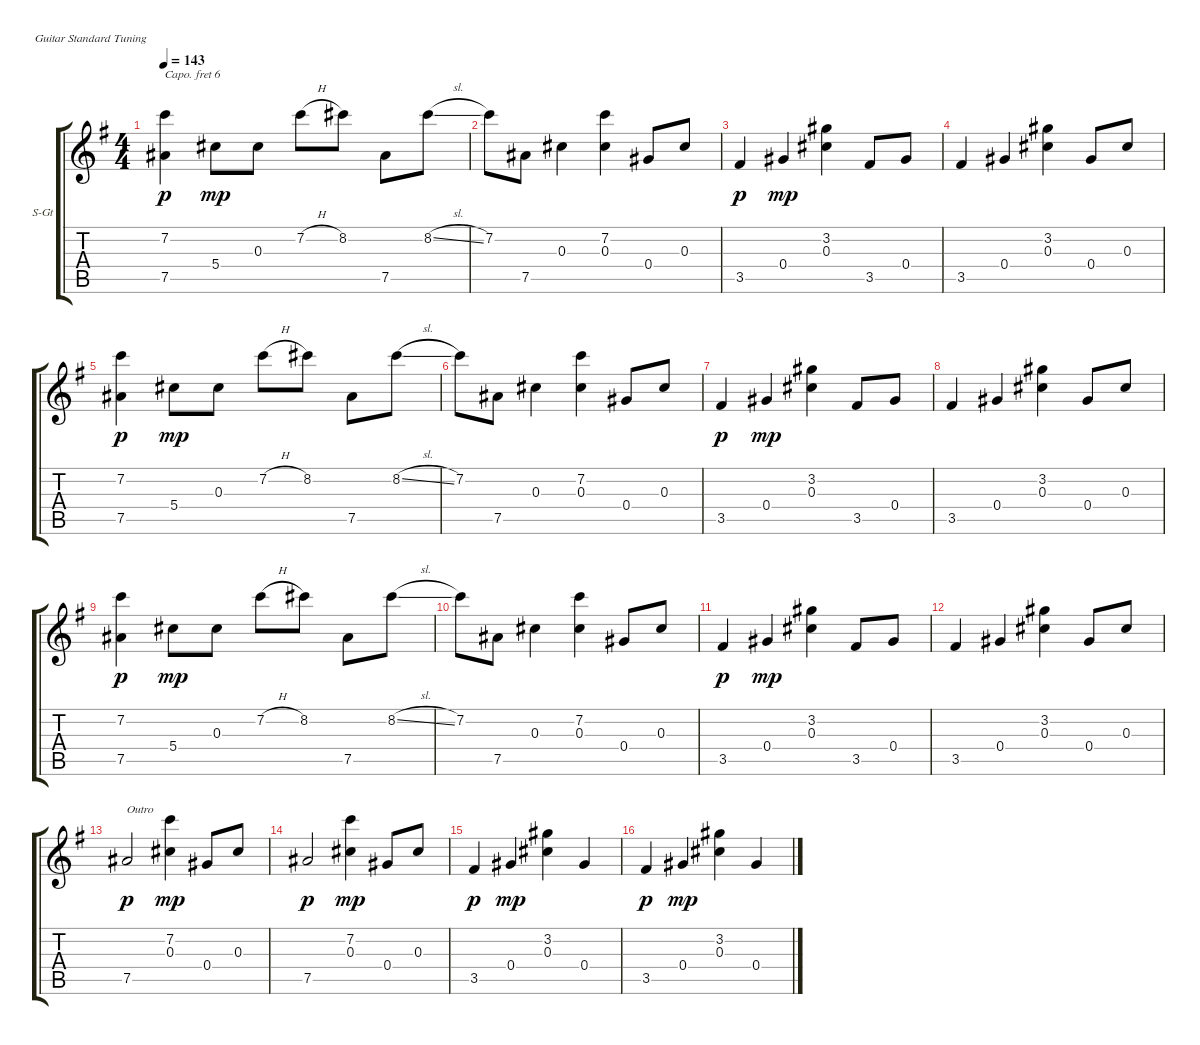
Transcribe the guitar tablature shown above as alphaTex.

\defaultSystemsLayout 4
\bracketExtendMode groupsimilarinstruments
\firstSystemTrackNameOrientation horizontal
\otherSystemsTrackNameOrientation horizontal
\track ("Steel Guitar" "S-Gt") {instrument acousticguitarsteel}
\staff {score tabs}
\capo 6
\tuning (E4 B3 G3 D3 A2 E2)
\ts (4 4)
\tempo 143
\clef g2
\ks g
(7.2 7.5).4{dy p} 5.4.8{dy mp} 0.3.8 7.2{h}.8 8.2.8 7.5.8 8.2{sl}.8 |
7.2.8 7.5.8 0.3.4 (7.2 0.3).4 0.4.8 0.3.8 |
3.5.4{dy p} 0.4.4{dy mp} (3.2 0.3).4 3.5.8 0.4.8 |
3.5.4 0.4.4 (0.3 3.2).4 0.4.8 0.3.8 |
(7.2 7.5).4{dy p} 5.4.8{dy mp} 0.3.8 7.2{h}.8 8.2.8 7.5.8 8.2{sl}.8 |
7.2.8 7.5.8 0.3.4 (7.2 0.3).4 0.4.8 0.3.8 |
3.5.4{dy p} 0.4.4{dy mp} (3.2 0.3).4 3.5.8 0.4.8 |
3.5.4 0.4.4 (0.3 3.2).4 0.4.8 0.3.8 |
(7.2 7.5).4{dy p} 5.4.8{dy mp} 0.3.8 7.2{h}.8 8.2.8 7.5.8 8.2{sl}.8 |
7.2.8 7.5.8 0.3.4 (7.2 0.3).4 0.4.8 0.3.8 |
3.5.4{dy p} 0.4.4{dy mp} (3.2 0.3).4 3.5.8 0.4.8 |
3.5.4 0.4.4 (0.3 3.2).4 0.4.8 0.3.8 |
7.5.2{txt "Outro" dy p} (0.3 7.2).4{dy mp} 0.4.8 0.3.8 |
7.5.2{dy p} (0.3 7.2).4{dy mp} 0.4.8 0.3.8 |
3.5.4{dy p} 0.4.4{dy mp} (0.3 3.2).4 0.4.4 |
3.5.4{dy p} 0.4.4{dy mp} (0.3 3.2).4 0.4.4
